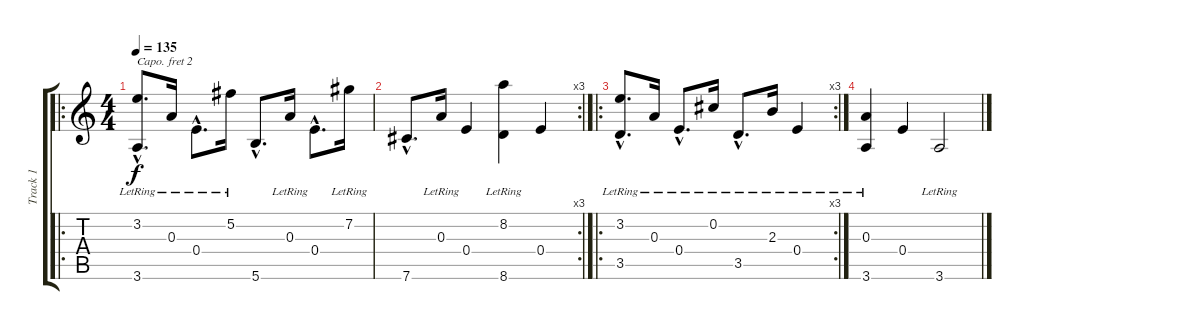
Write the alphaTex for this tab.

\track ("Track 1" "Track 1") {instrument acousticguitarnylon}
\staff {score tabs}
\capo 2
\tuning (E4 B3 G3 D3 A2 E2) {hide}
\ro
\ts (4 4)
\tempo 135
\clef g2
\ks c
(3.2{hac lr} 3.6{hac}).8{d dy f} 0.3{lr}.16 0.4{hac lr}.8{d} 5.2{lr}.16 5.6{hac}.8{d} 0.3{lr}.16 0.4{hac}.8{d} 7.2{lr}.16 |
\rc 3
7.6{hac}.8{d} 0.3{lr}.16 0.4.4 (8.2{lr} 8.6).4 0.4.4 |
\ro
\rc 3
(3.2{hac lr} 3.5{hac}).8{d} 0.3{lr}.16 0.4{hac lr}.8{d} 0.2{lr}.16 3.5{hac lr}.8{d} 2.3{lr}.16 0.4{lr}.4 |
(0.3{lr} 3.6).4 0.4.4 3.6{lr}.2
